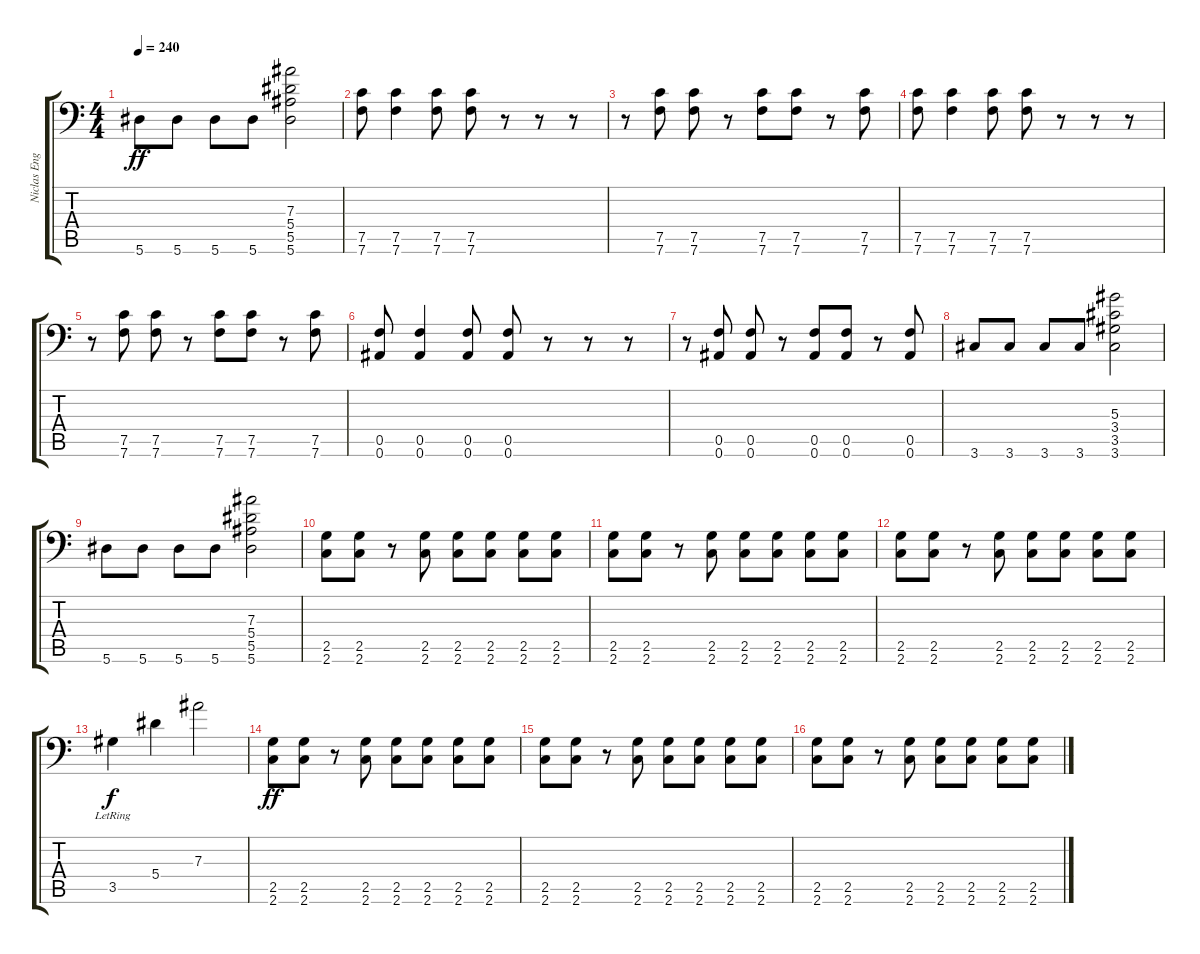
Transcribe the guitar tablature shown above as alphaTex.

\track ("Niclas Engelin " "Niclas Eng") {instrument distortionguitar}
\staff {score tabs}
\tuning (C4 G3 Eb3 Bb2 F2 Bb1) {hide}
\ts (4 4)
\tempo 240
\clef f4
\ks c
5.6.8{dy ff} 5.6.8 5.6.8 5.6.8 (7.3 5.4 5.5 5.6).2 |
(7.5 7.6).8 (7.5 7.6).4 (7.5 7.6).8 (7.5 7.6).8 r.8 r.8 r.8 |
r.8 (7.5 7.6).8 (7.5 7.6).8 r.8 (7.5 7.6).8 (7.5 7.6).8 r.8 (7.5 7.6).8 |
(7.5 7.6).8 (7.5 7.6).4 (7.5 7.6).8 (7.5 7.6).8 r.8 r.8 r.8 |
r.8 (7.5 7.6).8 (7.5 7.6).8 r.8 (7.5 7.6).8 (7.5 7.6).8 r.8 (7.5 7.6).8 |
(0.5 0.6).8 (0.5 0.6).4 (0.5 0.6).8 (0.5 0.6).8 r.8 r.8 r.8 |
r.8 (0.5 0.6).8 (0.5 0.6).8 r.8 (0.5 0.6).8 (0.5 0.6).8 r.8 (0.5 0.6).8 |
3.6.8 3.6.8 3.6.8 3.6.8 (5.3 3.4 3.5 3.6).2 |
5.6.8 5.6.8 5.6.8 5.6.8 (7.3 5.4 5.5 5.6).2 |
(2.5 2.6).8 (2.5 2.6).8 r.8 (2.5 2.6).8 (2.5 2.6).8 (2.5 2.6).8 (2.5 2.6).8 (2.5 2.6).8 |
(2.5 2.6).8 (2.5 2.6).8 r.8 (2.5 2.6).8 (2.5 2.6).8 (2.5 2.6).8 (2.5 2.6).8 (2.5 2.6).8 |
(2.5 2.6).8 (2.5 2.6).8 r.8 (2.5 2.6).8 (2.5 2.6).8 (2.5 2.6).8 (2.5 2.6).8 (2.5 2.6).8 |
3.5{lr}.4{dy f} 5.4.4 7.3.2 |
(2.5 2.6).8{dy ff} (2.5 2.6).8 r.8 (2.5 2.6).8 (2.5 2.6).8 (2.5 2.6).8 (2.5 2.6).8 (2.5 2.6).8 |
(2.5 2.6).8 (2.5 2.6).8 r.8 (2.5 2.6).8 (2.5 2.6).8 (2.5 2.6).8 (2.5 2.6).8 (2.5 2.6).8 |
(2.5 2.6).8 (2.5 2.6).8 r.8 (2.5 2.6).8 (2.5 2.6).8 (2.5 2.6).8 (2.5 2.6).8 (2.5 2.6).8
